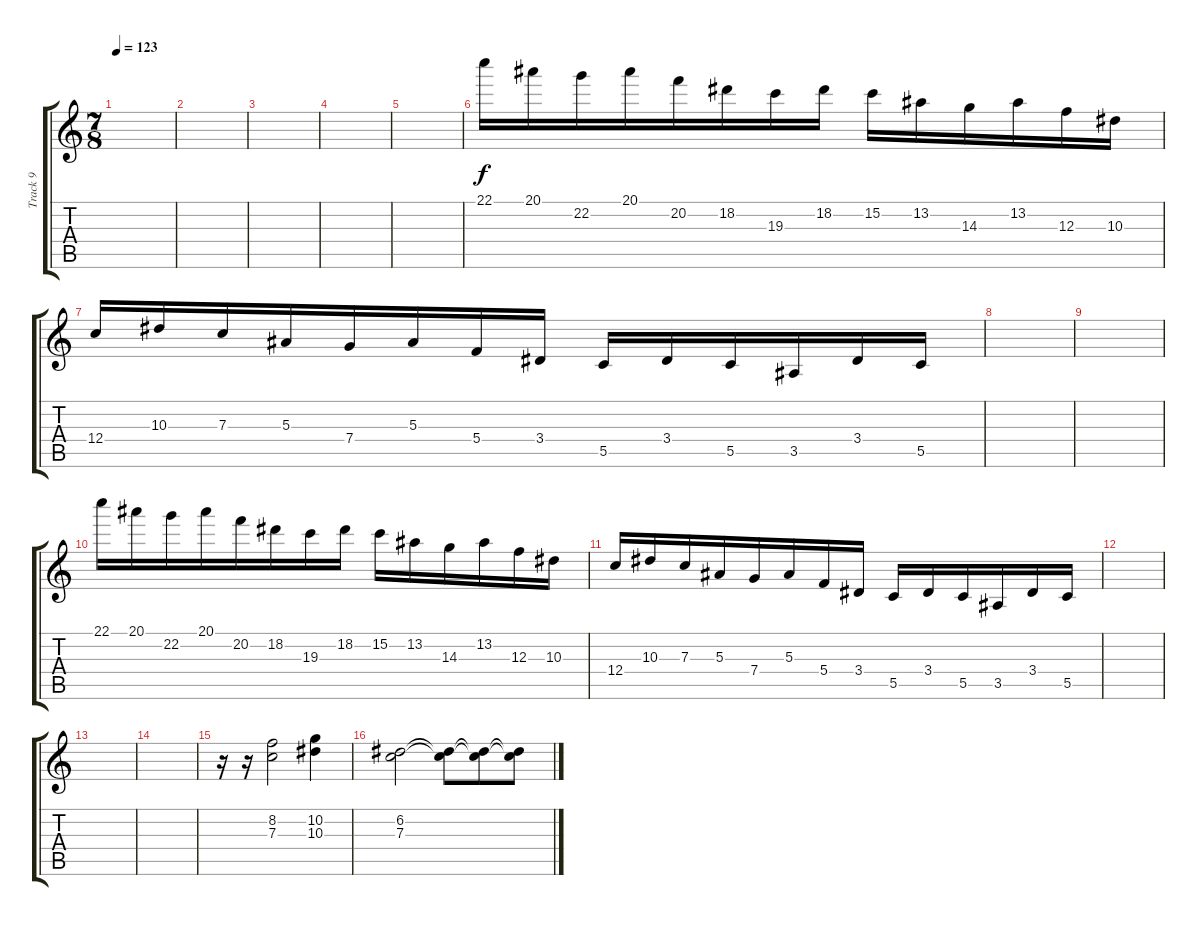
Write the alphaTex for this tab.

\track ("Track 9" "Track 9") {instrument electricbasspick}
\staff {score tabs}
\tuning (D4 A3 F3 C3 G2 C2) {hide}
\ts (7 8)
\tempo 123
\clef g2
\ks c
|
|
|
|
|
22.1.16 20.1.16 22.2.16 20.1.16 20.2.16 18.2.16 19.3.16 18.2.16 15.2.16 13.2.16 14.3.16 13.2.16 12.3.16 10.3.16 |
12.4.16 10.3.16 7.3.16 5.3.16 7.4.16 5.3.16 5.4.16 3.4.16 5.5.16 3.4.16 5.5.16 3.5.16 3.4.16 5.5.16 |
|
|
22.1.16 20.1.16 22.2.16 20.1.16 20.2.16 18.2.16 19.3.16 18.2.16 15.2.16 13.2.16 14.3.16 13.2.16 12.3.16 10.3.16 |
12.4.16 10.3.16 7.3.16 5.3.16 7.4.16 5.3.16 5.4.16 3.4.16 5.5.16 3.4.16 5.5.16 3.5.16 3.4.16 5.5.16 |
|
|
|
r.16{volume 7 instrument acousticgrandpiano} r.16{volume 10} (8.2 7.3).2 (10.2 10.3).4 |
(6.2 7.3).2 (6.2{t} 7.3{t}).8 (6.2{t} 7.3{t}).8 (6.2{t} 7.3{t}).8
